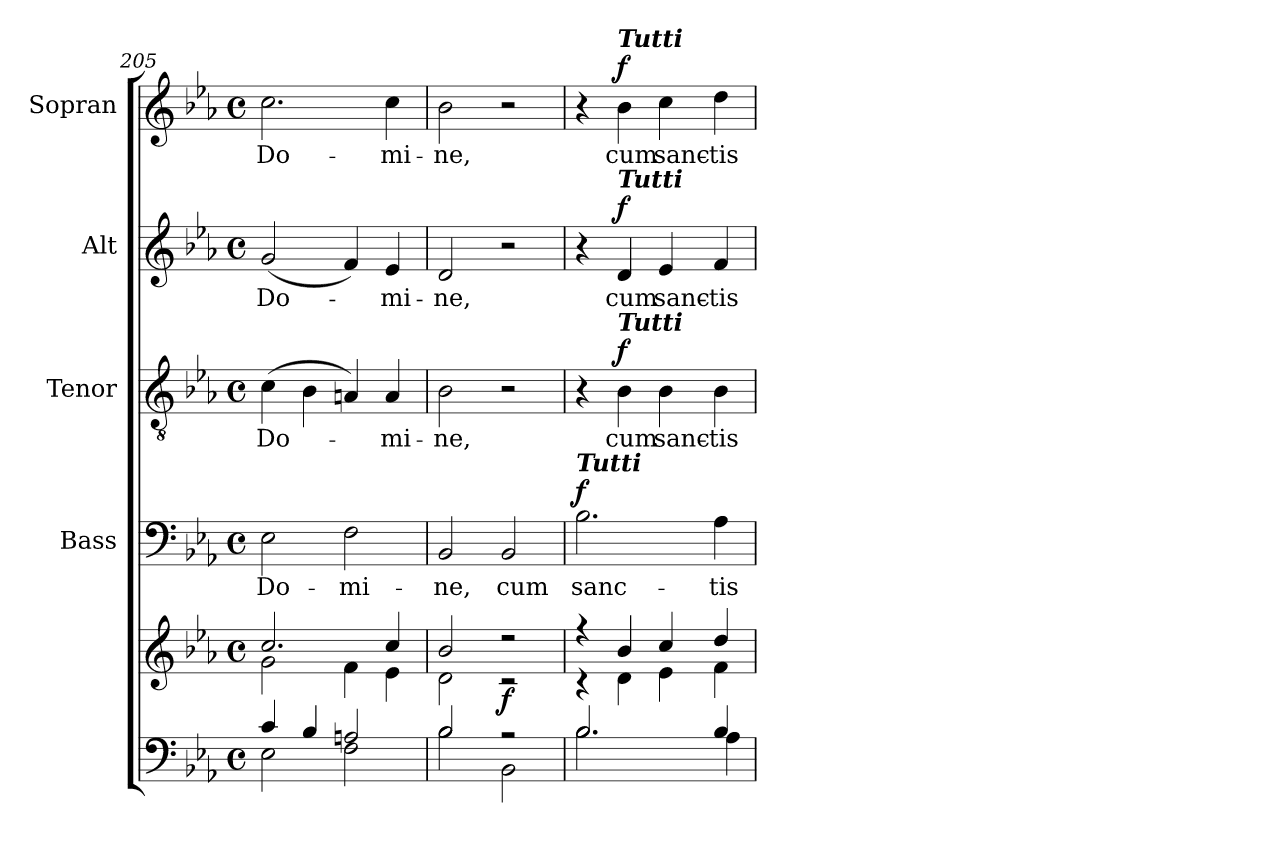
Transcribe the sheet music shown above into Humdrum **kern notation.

**kern	**kern	**dynam	**kern	**text	**dynam	**kern	**text	**dynam	**kern	**text	**dynam	**kern	**text	**dynam
*part5	*part5	*part5	*part4	*part4	*part4	*part3	*part3	*part3	*part2	*part2	*part2	*part1	*part1	*part1
*staff6	*staff5	*staff5/6	*staff4	*staff4	*staff4	*staff3	*staff3	*staff3	*staff2	*staff2	*staff2	*staff1	*staff1	*staff1
*	*	*	*I"Bass	*	*	*I"Tenor	*	*	*I"Alt	*	*	*I"Sopran	*	*
*	*	*	*I'B.	*	*	*I'T.	*	*	*I'A.	*	*	*I'S.	*	*
!!LO:PB:g=z
*clefF4	*clefG2	*	*clefF4	*	*	*clefGv2	*	*	*clefG2	*	*	*clefG2	*	*
*k[b-e-a-]	*k[b-e-a-]	*	*k[b-e-a-]	*	*	*k[b-e-a-]	*	*	*k[b-e-a-]	*	*	*k[b-e-a-]	*	*
*E-:	*E-:	*	*E-:	*	*	*E-:	*	*	*E-:	*	*	*E-:	*	*
*M4/4	*M4/4	*	*M4/4	*	*	*M4/4	*	*	*M4/4	*	*	*M4/4	*	*
*met(c)	*met(c)	*	*met(c)	*	*	*met(c)	*	*	*met(c)	*	*	*met(c)	*	*
=205	=205	=205	=205	=205	=205	=205	=205	=205	=205	=205	=205	=205	=205	=205
*^	*^	*	*	*	*	*	*	*	*	*	*	*	*	*
!	!	!	!	!	!	!LO:LY:b	!	!	!LO:LY:b	!	!	!LO:LY:b	!	!	!LO:LY:b	!
4c/	2E-\	2.cc/	2g\	.	2E-\	Do-	.	(>4c\	Do-	.	(<2g/	Do-	.	2.cc\	Do-	.
4B-/	.	.	.	.	.	.	.	4B-\	.	.	.	.	.	.	.	.
!	!	!	!	!	!	!LO:LY:b	!	!	!	!	!	!	!	!	!	!
2An/	2F\	.	4f\	.	2F\	-mi-	.	4An/)	.	.	4f/)	.	.	.	.	.
!	!	!	!	!	!	!	!	!	!LO:LY:b	!	!	!LO:LY:b	!	!	!LO:LY:b	!
.	.	4cc/	4e-\	.	.	.	.	4A/	-mi-	.	4e-/	-mi-	.	4cc\	-mi-	.
=206	=206	=206	=206	=206	=206	=206	=206	=206	=206	=206	=206	=206	=206	=206	=206	=206
!	!	!	!	!	!	!LO:LY:b	!	!	!LO:LY:b	!	!	!LO:LY:b	!	!	!LO:LY:b	!
2B-/	2B-\	2b-/	2d\	.	2BB-/	-ne,	.	2B-\	-ne,	.	2d/	-ne,	.	2b-\	-ne,	.
!	!	!	!	!LO:DY:b	!	!LO:LY:b	!	!	!	!	!	!	!	!	!	!
2rA	2BB-\	2r	2r	f	2BB-/	cum	.	2r	.	.	2r	.	.	2r	.	.
=207	=207	=207	=207	=207	=207	=207	=207	=207	=207	=207	=207	=207	=207	=207	=207	=207
!	!	!	!	!	!LO:TX:a:Bi:t=Tutti	!	!	!	!	!	!	!	!	!	!	!
!	!	!	!	!	!	!LO:LY:b	!LO:DY:a	!	!	!	!	!	!	!	!	!
2.B-/	2.B-\	4r	4r	.	2.B-\	sanc-	f	4r	.	.	4r	.	.	4r	.	.
!	!	!	!	!	!	!	!	!	!	!	!	!	!	!LO:TX:a:Bi:t=Tutti	!	!
!	!	!	!	!	!	!	!	!	!	!	!LO:TX:a:Bi:t=Tutti	!	!	!	!	!
!	!	!	!	!	!	!	!	!LO:TX:a:Bi:t=Tutti	!	!	!	!	!	!	!	!
!	!	!	!	!	!	!	!	!	!LO:LY:b	!LO:DY:a	!	!LO:LY:b	!LO:DY:a	!	!LO:LY:b	!LO:DY:a
.	.	4b-/	4d\	.	.	.	.	4B-\	cum	f	4d/	cum	f	4b-\	cum	f
!	!	!	!	!	!	!	!	!	!LO:LY:b	!	!	!LO:LY:b	!	!	!LO:LY:b	!
.	.	4cc/	4e-\	.	.	.	.	4B-\	sanc-	.	4e-/	sanc-	.	4cc\	sanc-	.
!	!	!	!	!	!	!LO:LY:b	!	!	!LO:LY:b	!	!	!LO:LY:b	!	!	!LO:LY:b	!
4B-/	4A-\	4dd/	4f\	.	4A-\	-tis	.	4B-\	-tis	.	4f/	-tis	.	4dd\	-tis	.
*v	*v	*	*	*	*	*	*	*	*	*	*	*	*	*	*	*
*	*v	*v	*	*	*	*	*	*	*	*	*	*	*	*	*
=	=	=	=	=	=	=	=	=	=	=	=	=	=	=
*-	*-	*-	*-	*-	*-	*-	*-	*-	*-	*-	*-	*-	*-	*-
